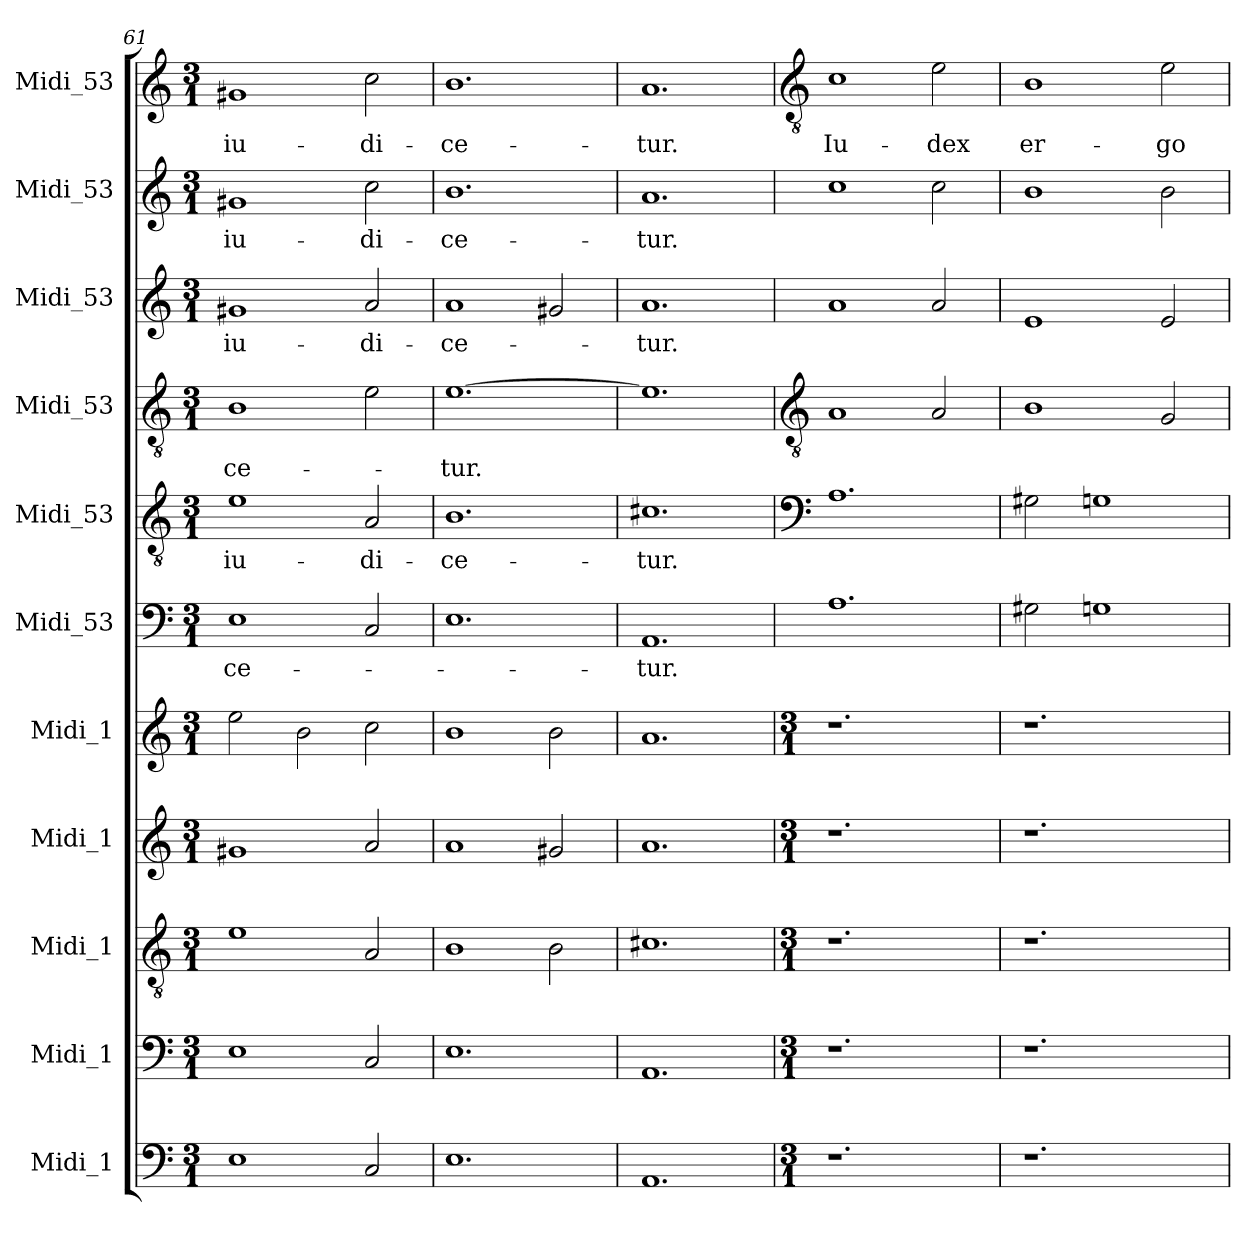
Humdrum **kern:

**kern	**kern	**kern	**kern	**kern	**kern	**text	**kern	**text	**kern	**text	**kern	**text	**kern	**text	**kern	**text
*part11	*part10	*part9	*part8	*part7	*part6	*part6	*part5	*part5	*part4	*part4	*part3	*part3	*part2	*part2	*part1	*part1
*staff11	*staff10	*staff9	*staff8	*staff7	*staff6	*staff6	*staff5	*staff5	*staff4	*staff4	*staff3	*staff3	*staff2	*staff2	*staff1	*staff1
*I"Midi_1	*I"Midi_1	*I"Midi_1	*I"Midi_1	*I"Midi_1	*I"Midi_53	*	*I"Midi_53	*	*I"Midi_53	*	*I"Midi_53	*	*I"Midi_53	*	*I"Midi_53	*
*clefF4	*clefF4	*clefGv2	*clefG2	*clefG2	*clefF4	*	*clefGv2	*	*clefGv2	*	*clefG2	*	*clefG2	*	*clefG2	*
*k[]	*k[]	*k[]	*k[]	*k[]	*k[]	*	*k[]	*	*k[]	*	*k[]	*	*k[]	*	*k[]	*
*C:	*C:	*C:	*C:	*C:	*C:	*	*C:	*	*C:	*	*C:	*	*C:	*	*C:	*
*M3/1	*M3/1	*M3/1	*M3/1	*M3/1	*M3/1	*	*M3/1	*	*M3/1	*	*M3/1	*	*M3/1	*	*M3/1	*
=61	=61	=61	=61	=61	=61	=61	=61	=61	=61	=61	=61	=61	=61	=61	=61	=61
!	!	!	!	!	!	!LO:LY:b	!	!LO:LY:b	!	!LO:LY:b	!	!LO:LY:b	!	!LO:LY:b	!	!LO:LY:b
1E	1E	1e	1g#X	2ee\	1E	-ce-	1e	iu-	1B	-ce-	1g#X	iu-	1g#X	iu-	1g#X	iu-
.	.	.	.	2b\	.	.	.	.	.	.	.	.	.	.	.	.
!	!	!	!	!	!	!	!	!LO:LY:b	!	!	!	!LO:LY:b	!	!LO:LY:b	!	!LO:LY:b
2C/	2C/	2A/	2a/	2cc\	2C/	.	2A/	-di-	2e\	.	2a/	-di-	2cc\	-di-	2cc\	-di-
=62	=62	=62	=62	=62	=62	=62	=62	=62	=62	=62	=62	=62	=62	=62	=62	=62
!	!	!	!	!	!	!	!	!LO:LY:b	!	!LO:LY:b	!	!LO:LY:b	!	!LO:LY:b	!	!LO:LY:b
1.E	1.E	1B	1a	1b	1.E	.	1.B	-ce-	[1.e	-tur.	1a	-ce-	1.b	-ce-	1.b	-ce-
.	.	2B\	2g#X/	2b\	.	.	.	.	.	.	2g#X/	.	.	.	.	.
=63	=63	=63	=63	=63	=63	=63	=63	=63	=63	=63	=63	=63	=63	=63	=63	=63
!	!	!	!	!	!	!LO:LY:b	!	!LO:LY:b	!	!	!	!LO:LY:b	!	!LO:LY:b	!	!LO:LY:b
1.AA	1.AA	1.c#X	1.a	1.a	1.AA	-tur.	1.c#X	-tur.	1.e]	.	1.a	-tur.	1.a	-tur.	1.a	-tur.
!!LO:LB:g=z
=64	=64	=64	=64	=64	=64	=64	=64	=64	=64	=64	=64	=64	=64	=64	=64	=64
*	*	*	*	*	*	*	*clefF4	*	*clefGv2	*	*	*	*	*	*clefGv2	*
*M3/1	*M3/1	*M3/1	*M3/1	*M3/1	*	*	*	*	*	*	*	*	*	*	*	*
!	!	!	!	!	!	!	!	!	!	!	!	!	!	!	!	!LO:LY:b
1.r	1.r	1.r	1.r	1.r	1.A	.	1.A	.	1A	.	1a	.	1cc	.	1c	Iu-
!	!	!	!	!	!	!	!	!	!	!	!	!	!	!	!	!LO:LY:b
.	.	.	.	.	.	.	.	.	2A/	.	2a/	.	2cc\	.	2e\	-dex
=65	=65	=65	=65	=65	=65	=65	=65	=65	=65	=65	=65	=65	=65	=65	=65	=65
!	!	!	!	!	!	!	!	!	!	!	!	!	!	!	!	!LO:LY:b
1.r	1.r	1.r	1.r	1.r	2G#X\	.	2G#X\	.	1B	.	1e	.	1b	.	1B	er-
.	.	.	.	.	1Gn	.	1Gn	.	.	.	.	.	.	.	.	.
!	!	!	!	!	!	!	!	!	!	!	!	!	!	!	!	!LO:LY:b
.	.	.	.	.	.	.	.	.	2G/	.	2e/	.	2b\	.	2e\	-go
=	=	=	=	=	=	=	=	=	=	=	=	=	=	=	=	=
*-	*-	*-	*-	*-	*-	*-	*-	*-	*-	*-	*-	*-	*-	*-	*-	*-
